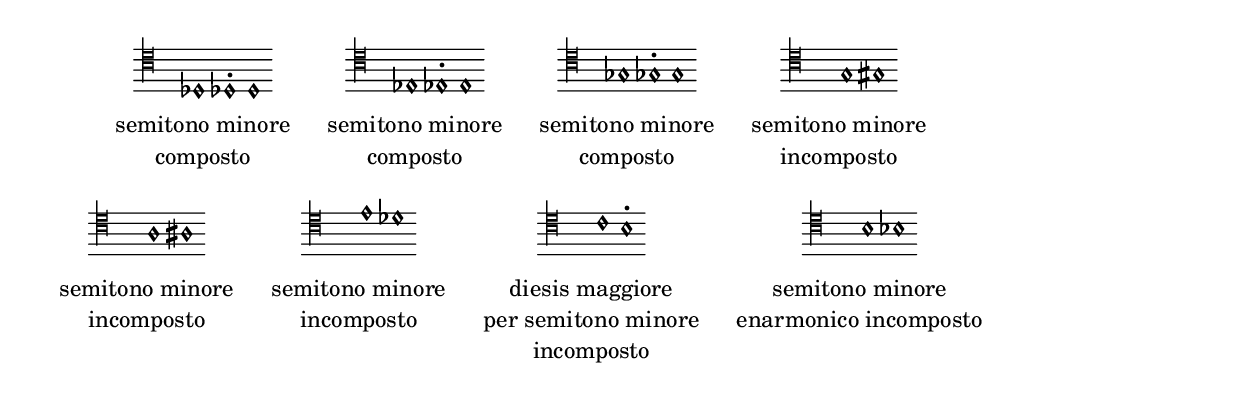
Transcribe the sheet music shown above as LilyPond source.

\version "2.22.2"

% Auto generated file

\header {
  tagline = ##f
}

dot = {
   \once \override Script.add-stem-support = ##f
   \once \override Script.toward-stem-shift = 0
   \once \override Script.skyline-horizontal-padding = 0
   \once \override Script.direction = 1
   \once \override Script.font-size = 1
}

\markup {
  \center-column {
    \line {
      \center-align
      \fontsize#3 { \concat { \normal-text ""} }
    }
    \null
    \line {
      \center-column {

        \line {
          \score {
            <<
              \new Staff \with { instrumentName = ""} {
                \override Staff.TimeSignature.stencil = ##f
                \override Staff.NoteHead.style = #'baroque
                \accidentalStyle Score.forget
                \override Rest.style = #'mensural
                \override NoteHead.style = #'petrucci
                \cadenzaOn
                \clef "mensural-c4"
                \key c #`((0 . ,NATURAL) (1 . ,NATURAL) (2 . ,NATURAL)
                          (3 . ,NATURAL) (4 . ,NATURAL) (5 . ,NATURAL)
                          (6 . ,NATURAL))  des1   \dot des1-.   d1  
                \cadenzaOff
              }
            >>
            \layout {
              \context {
                \Score
                \override SpacingSpanner.common-shortest-duration = #(ly:make-moment 1)
              }
            }
          }
        }
        \null
        \line {
          \left-align {  \normal-text "semitono minore" }
        }
        \line {
          \left-align {  \normal-text "composto" }
        }

      }
      \hspace #3 
      \center-column {

        \line {
          \score {
            <<
              \new Staff \with { instrumentName = ""} {
                \override Staff.TimeSignature.stencil = ##f
                \override Staff.NoteHead.style = #'baroque
                \accidentalStyle Score.forget
                \override Rest.style = #'mensural
                \override NoteHead.style = #'petrucci
                \cadenzaOn
                \clef "mensural-c4"
                \key c #`((0 . ,NATURAL) (1 . ,NATURAL) (2 . ,NATURAL)
                          (3 . ,NATURAL) (4 . ,NATURAL) (5 . ,NATURAL)
                          (6 . ,NATURAL))  es1   \dot es1-.   e1  
                \cadenzaOff
              }
            >>
            \layout {
              \context {
                \Score
                \override SpacingSpanner.common-shortest-duration = #(ly:make-moment 1)
              }
            }
          }
        }
        \null
        \line {
          \left-align {  \normal-text "semitono minore" }
        }
        \line {
          \left-align {  \normal-text "composto" }
        }

      }
      \hspace #3 
      \center-column {

        \line {
          \score {
            <<
              \new Staff \with { instrumentName = ""} {
                \override Staff.TimeSignature.stencil = ##f
                \override Staff.NoteHead.style = #'baroque
                \accidentalStyle Score.forget
                \override Rest.style = #'mensural
                \override NoteHead.style = #'petrucci
                \cadenzaOn
                \clef "mensural-c4"
                \key c #`((0 . ,NATURAL) (1 . ,NATURAL) (2 . ,NATURAL)
                          (3 . ,NATURAL) (4 . ,NATURAL) (5 . ,NATURAL)
                          (6 . ,NATURAL))  ges1   \dot ges1-.   g1  
                \cadenzaOff
              }
            >>
            \layout {
              \context {
                \Score
                \override SpacingSpanner.common-shortest-duration = #(ly:make-moment 1)
              }
            }
          }
        }
        \null
        \line {
          \left-align {  \normal-text "semitono minore" }
        }
        \line {
          \left-align {  \normal-text "composto" }
        }

      }
      \hspace #3 
      \center-column {

        \line {
          \score {
            <<
              \new Staff \with { instrumentName = ""} {
                \override Staff.TimeSignature.stencil = ##f
                \override Staff.NoteHead.style = #'baroque
                \accidentalStyle Score.forget
                \override Rest.style = #'mensural
                \override NoteHead.style = #'petrucci
                \cadenzaOn
                \clef "mensural-c4"
                \key c #`((0 . ,NATURAL) (1 . ,NATURAL) (2 . ,NATURAL)
                          (3 . ,NATURAL) (4 . ,NATURAL) (5 . ,NATURAL)
                          (6 . ,NATURAL))  g1   gis1  
                \cadenzaOff
              }
            >>
            \layout {
              \context {
                \Score
                \override SpacingSpanner.common-shortest-duration = #(ly:make-moment 1)
              }
            }
          }
        }
        \null
        \line {
          \left-align {  \normal-text "semitono minore" }
        }
        \line {
          \left-align {  \normal-text "incomposto" }
        }

      }
      \hspace #3 
    }
    \null
    \null
    \line {      \center-column {

        \line {
          \score {
            <<
              \new Staff \with { instrumentName = ""} {
                \override Staff.TimeSignature.stencil = ##f
                \override Staff.NoteHead.style = #'baroque
                \accidentalStyle Score.forget
                \override Rest.style = #'mensural
                \override NoteHead.style = #'petrucci
                \cadenzaOn
                \clef "mensural-c4"
                \key c #`((0 . ,NATURAL) (1 . ,NATURAL) (2 . ,NATURAL)
                          (3 . ,NATURAL) (4 . ,NATURAL) (5 . ,NATURAL)
                          (6 . ,NATURAL))  a1   ais1  
                \cadenzaOff
              }
            >>
            \layout {
              \context {
                \Score
                \override SpacingSpanner.common-shortest-duration = #(ly:make-moment 1)
              }
            }
          }
        }
        \null
        \line {
          \left-align {  \normal-text "semitono minore" }
        }
        \line {
          \left-align {  \normal-text "incomposto" }
        }

      }
      \hspace #3 
      \center-column {

        \line {
          \score {
            <<
              \new Staff \with { instrumentName = ""} {
                \override Staff.TimeSignature.stencil = ##f
                \override Staff.NoteHead.style = #'baroque
                \accidentalStyle Score.forget
                \override Rest.style = #'mensural
                \override NoteHead.style = #'petrucci
                \cadenzaOn
                \clef "mensural-c4"
                \key c #`((0 . ,NATURAL) (1 . ,NATURAL) (2 . ,NATURAL)
                          (3 . ,NATURAL) (4 . ,NATURAL) (5 . ,NATURAL)
                          (6 . ,NATURAL))  e'1   des'1  
                \cadenzaOff
              }
            >>
            \layout {
              \context {
                \Score
                \override SpacingSpanner.common-shortest-duration = #(ly:make-moment 1)
              }
            }
          }
        }
        \null
        \line {
          \left-align {  \normal-text "semitono minore" }
        }
        \line {
          \left-align {  \normal-text "incomposto" }
        }

      }
      \hspace #3 
      \center-column {

        \line {
          \score {
            <<
              \new Staff \with { instrumentName = ""} {
                \override Staff.TimeSignature.stencil = ##f
                \override Staff.NoteHead.style = #'baroque
                \accidentalStyle Score.forget
                \override Rest.style = #'mensural
                \override NoteHead.style = #'petrucci
                \cadenzaOn
                \clef "mensural-c4"
                \key c #`((0 . ,NATURAL) (1 . ,NATURAL) (2 . ,NATURAL)
                          (3 . ,NATURAL) (4 . ,NATURAL) (5 . ,NATURAL)
                          (6 . ,NATURAL))  c'1   \dot b1-.  
                \cadenzaOff
              }
            >>
            \layout {
              \context {
                \Score
                \override SpacingSpanner.common-shortest-duration = #(ly:make-moment 1)
              }
            }
          }
        }
        \null
        \line {
          \left-align {  \normal-text "diesis maggiore" }
        }
        \line {
          \left-align {  \normal-text "per semitono minore" }
        }
        \line {
          \left-align {  \normal-text "incomposto" }
        }

      }
      \hspace #3 
      \center-column {

        \line {
          \score {
            <<
              \new Staff \with { instrumentName = ""} {
                \override Staff.TimeSignature.stencil = ##f
                \override Staff.NoteHead.style = #'baroque
                \accidentalStyle Score.forget
                \override Rest.style = #'mensural
                \override NoteHead.style = #'petrucci
                \cadenzaOn
                \clef "mensural-c4"
                \key c #`((0 . ,NATURAL) (1 . ,NATURAL) (2 . ,NATURAL)
                          (3 . ,NATURAL) (4 . ,NATURAL) (5 . ,NATURAL)
                          (6 . ,NATURAL))  b1   bes1  
                \cadenzaOff
              }
            >>
            \layout {
              \context {
                \Score
                \override SpacingSpanner.common-shortest-duration = #(ly:make-moment 1)
              }
            }
          }
        }
        \null
        \line {
          \left-align {  \normal-text "semitono minore" }
        }
        \line {
          \left-align {  \normal-text "enarmonico incomposto" }
        }

      }
      \hspace #3 

    }
  }
}